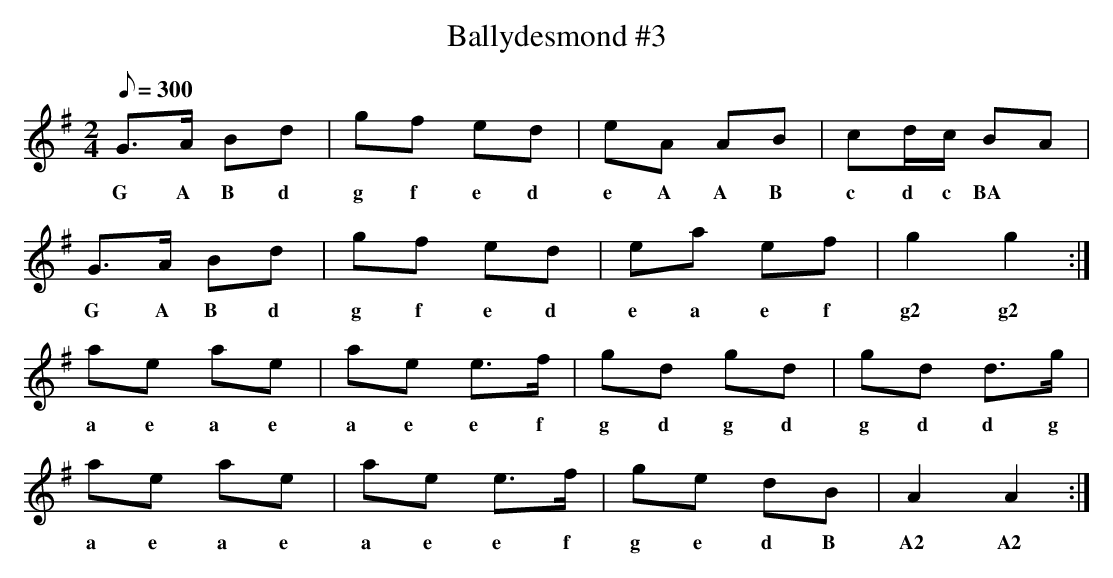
X:1
T: Ballydesmond #3
M: 2/4
L: 1/8
Q: 300
K: G
G>A Bd|gf ed|eA AB|cd/2c/2 BA|
w: G A B d g f e d e A A B c d c BA
G>A Bd|gf ed|ea ef|g2 g2 :|
w: G A B d g f e d e a e f g2 g2
ae ae|ae e>f|gd gd|gd d>g|
w: a e a e a e e f g d g d g d d g
ae ae|ae e>f|ge dB|A2 A2 :|
w: a e a e a e e f g e d B A2 A2
